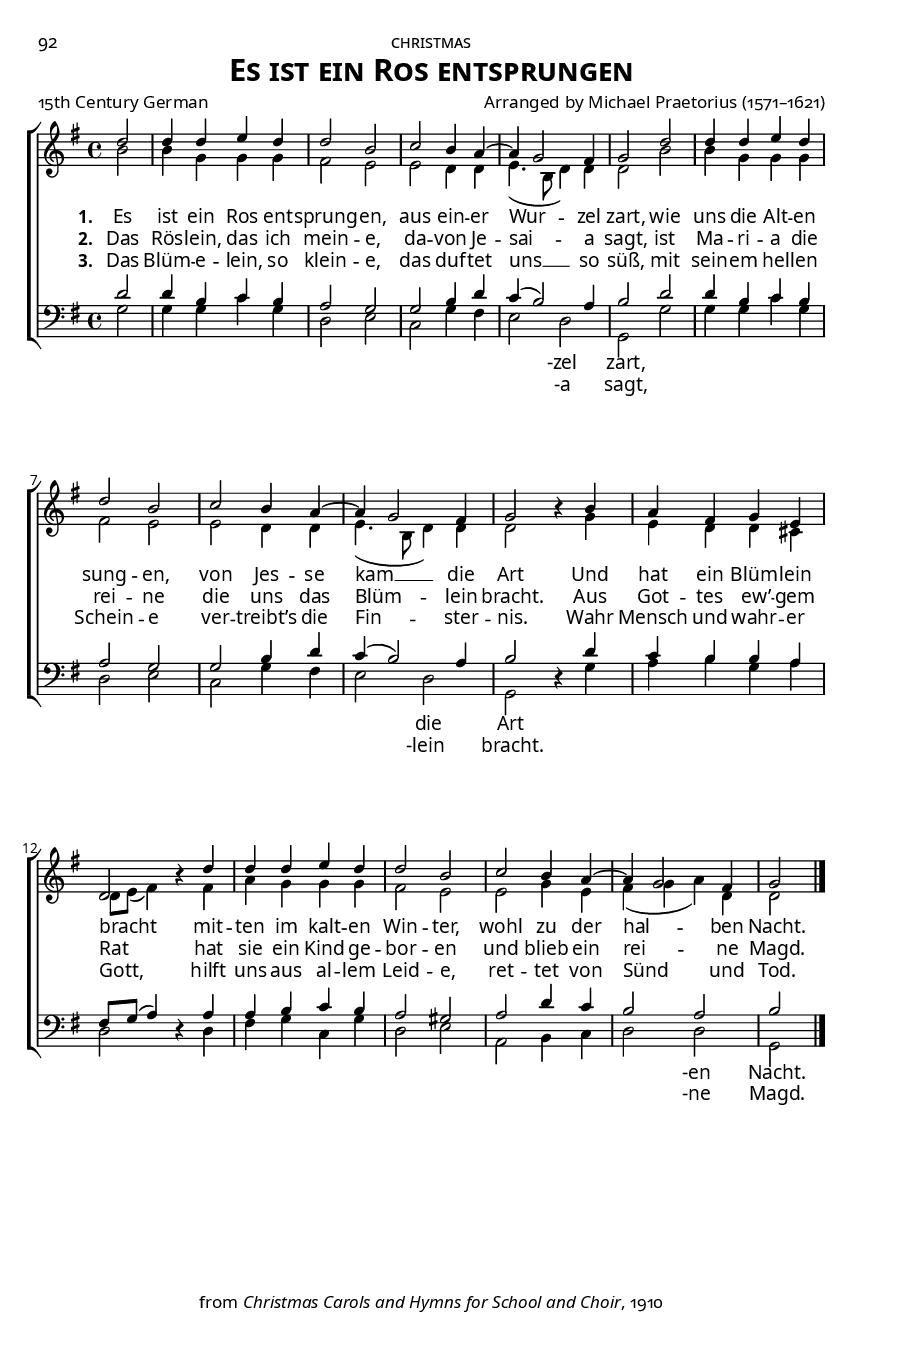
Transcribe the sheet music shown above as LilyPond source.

\version "2.14.2"
\include "util.ly"
\header {
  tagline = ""%\markup { "from" \concat{\italic "HymnsAndCarolsOfChristmas.com"}}

    title = \markup{\override #'(font-name . "Garamond Premier Pro Semibold"){ \abs-fontsize #15 \smallCapsOldStyle"Es ist ein Ros entsprungen"}}
    poet = \markup\oldStyleNum"15th Century German"
    composer = \markup\oldStyleNum"Arranged by Michael Praetorius (1571–1621)"
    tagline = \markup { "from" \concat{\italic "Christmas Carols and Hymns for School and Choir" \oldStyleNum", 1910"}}
  }
\paper {
  print-all-headers = ##f
  paper-height = 9\in
  paper-width = 6\in
  indent = 0\in
  %system-system-spacing = #'((basic-distance . 10) (padding . 0))
  system-system-spacing =
    #'((basic-distance . 0)
       (minimum-distance . 0)
       (padding . 12)
       (stretchability . 100))
  %markup-system-spacing =
  %  #'((basic-distance . 0)
  %     (minimum-distance . 0)
  %     (padding . -5)
  %     (stretchability . 100))
  score-markup-spacing =
    #'((basic-distance . 0)
       (minimum-distance . 0)
       (padding . -2)
       (stretchability . 100))
%{IF_LESSER
  markup-system-spacing #'stretchability = 50
  top-markup-spacing #'stretchability = 30
  last-bottom-spacing #'stretchability = 60
%}%END_IF_LESSER
  ragged-last-bottom = ##t
  ragged-bottom = ##f
  two-sided = ##t
  inner-margin = 0.5\in
  outer-margin = 0.25\in
  top-margin = 0.25\in
  bottom-margin = 0.25\in
  first-page-number = #092
  print-first-page-number = ##t
  headerLine = \markup{\override #'(font-name . "Garamond Premier Pro") \smallCapsOldStyle"christmas"}
  oddHeaderMarkup = \markup\fill-line{
     \override #'(font-name . "Garamond Premier Pro")\abs-fontsize #8.5
     \combine 
        \fill-line{"" \on-the-fly #print-page-number-check-first
        \oldStylePageNum""
        }
        \fill-line{\headerLine}
  }
  evenHeaderMarkup = \markup {
     \override #'(font-name . "Garamond Premier Pro")\abs-fontsize #8.5
     \combine
        \on-the-fly #print-page-number-check-first
        \oldStylePageNum""
        \fill-line{\headerLine}
  }
}
#(set-global-staff-size 15) \paper{ #(define fonts (make-pango-font-tree "GoudyOlSt BT" "Garamond Premier Pro" "Garamond Premier Pro" (/ 15 20))) }
global = {
  \key g \major
  \time 4/4
  \override DynamicLineSpanner #'staff-padding = #0.0
  \override DynamicLineSpanner #'Y-extent = #'(-1 . 1)
  \autoBeamOff
}

sopMusic = \relative c'' {
  \partial 2
  \repeat unfold 2 {
    d2 |
    d4 d e d |
    d2 b |
    c b4 a~ |
    a g2 fis4 |
    g2
  }
  b4\rest b4 |
  a fis g e |
  d2 b'4\rest d4 |
  d d e d |
  d2 b |
  c b4\! a~ |
  a g2 fis4 |
  g2 \bar "|."
}
sopWords = \lyricmode {
  
}

altoMusic = \relative c'' {
  \repeat unfold 2 {
    b2 |
    b4 g g g |
    fis2 e |
    e d4 d |
    e4.( b8 d4) d4 |
    d2
  }
  s4 g |
  e d d cis |
  d8[ e]( fis4) s fis |
  a g g g |
  fis2 e |
  e g4 e |
  fis4( g a) d, |
  d2 \bar "|."
}
altoWords = \lyricmode {
  \dropLyricsV
  \set stanza = #"1. "
  Es ist ein Ros ent -- sprung -- en,
  aus ein -- er Wur -- zel zart,
  wie uns die Alt -- en sung -- en,
  von Jes -- se kam __ die Art
  \set associatedVoice = "tenors"
  Und hat ein Blüm -- lein bracht
  \unset associatedVoice
  mit -- ten im kalt -- en Win -- ter,
  wohl zu der hal -- ben Nacht.
}
altoWordsII = \lyricmode {
  \dropLyricsV
  \set stanza = #"2. "
  Das Rös -- lein, das ich mein -- e,
  da -- von Je -- sai -- a sagt,
  ist Ma -- ri -- a die rei -- ne
  die uns das Blüm -- lein bracht.
  \set associatedVoice = "tenors"
  Aus Got -- tes ew’ -- gem Rat
  \unset associatedVoice
  hat sie ein Kind ge -- bor -- en
  und blieb ein rei -- ne Magd.
}
altoWordsIII = \lyricmode {
  \dropLyricsV
  \set stanza = #"3. "
  Das Blüm -- e -- lein, so klein -- e,
  das duf -- tet uns __ so süß,
  mit sein -- em hel -- len Schein -- e
  ver -- treibt’s die Fin -- ster -- nis.
  \set associatedVoice = "tenors"
  Wahr Mensch und wahr -- er Gott,
  \unset associatedVoice
  hilft uns aus al -- lem Leid -- e,
  ret -- tet von Sünd und Tod.
}
altoWordsIV = \lyricmode {
}
altoWordsV = \lyricmode {
}
altoWordsVI = \lyricmode {
}
tenorMusic = \relative c' {
  \repeat unfold 2 {
    d2 |
    d4 b c b |
    a2 g |
    g b4 d |
    c( b2) a4 |
    b2
  }
  s4 d |
  c b b a |
  fis8[ g]( a4) s4 a4 |

  a b c b |
  a2 gis |
  a d4 c |
  b2 a |
  b \bar "|."
}
tenorWords = \lyricmode {

}

bassMusic = \relative c {
  \repeat unfold 2 {
    g'2 |
    g4 g c g |
    d2 e |
    c g'4 fis |
    e2 d |
    g,
  }
  d'4\rest g |
  a b g a |
  d,2 d4\rest d |
  fis g c, g' |
  d2 e |
  a, b4 c |
  d2 d |
  g, \bar "|."
}
bassWords = \lyricmode {
  \repeat unfold 11 { \skip 1 }
  -zel zart,
  \repeat unfold 11 { \skip 1 }
  die Art
  \repeat unfold 17 { \skip 1 }
  -en Nacht.
}
bassWordsII = \lyricmode {
  \repeat unfold 11 { \skip 1 }
  -a sagt,
  \repeat unfold 11 { \skip 1 }
  -lein bracht.
  \repeat unfold 17 { \skip 1 }
  -ne Magd.
}
bassWordsIII = \lyricmode {
  \repeat unfold 11 { \skip 1 }
  so süß,
  \repeat unfold 11 { \skip 1 }
  -ster -- nis.
  \repeat unfold 17 { \skip 1 }
  und Tod.
}

pianoRH = \relative c' {
  
}
pianoLH = \relative c' {
  
}

\score {
  <<
   \new ChoirStaff <<
%    \new Lyrics = sopranos \with { \override VerticalAxisGroup #'nonstaff-relatedstaff-spacing = #'((basic-distance . 1)) }
    \new Staff = women <<
      \new Voice = "sopranos" { \voiceOne << \global \sopMusic >> }
      \new Voice = "altos" { \voiceTwo << \global \altoMusic >> }
    >>
    \new Lyrics \with { alignAboveContext = #"women" \override VerticalAxisGroup #'nonstaff-relatedstaff-spacing = #'((basic-distance . 1))} \lyricsto "sopranos" \sopWords
   \new Staff = men <<
      \clef bass
      \new Voice = "tenors" { \voiceOne << \global \tenorMusic >> }
      \new Voice = "basses" { \voiceTwo << \global \bassMusic >> }
    >>
    \new Lyrics = "altosVI"  \with { alignBelowContext = #"women" } \lyricsto "altos" \altoWordsVI
    \new Lyrics = "altosV"  \with { alignBelowContext = #"women" } \lyricsto "altos" \altoWordsV
    \new Lyrics = "altosIV"  \with { alignBelowContext = #"women" } \lyricsto "altos" \altoWordsIV
    \new Lyrics = "altosIII"  \with { alignBelowContext = #"women" } \lyricsto "altos" \altoWordsIII
    \new Lyrics = "altosII"  \with { alignBelowContext = #"women" } \lyricsto "altos" \altoWordsII
    \new Lyrics = "altos"  \with { alignBelowContext = #"women" \override VerticalAxisGroup #'nonstaff-relatedstaff-spacing = #'((basic-distance . 1)) } \lyricsto "altos" \altoWords
    \new Lyrics \with { alignAboveContext = #"men" \override VerticalAxisGroup #'nonstaff-relatedstaff-spacing = #'((padding . 0.2)) } \lyricsto "tenors" \tenorWords
%{IF_LESSER
    \new Lyrics \with { alignBelowContext = #"men" \override VerticalAxisGroup #'nonstaff-relatedstaff-spacing = #'((basic-distance . 1)(padding . 0.2)) } \lyricsto "basses" \bassWordsIII
%}%END_IF_LESSER
    \new Lyrics \with { alignBelowContext = #"men" \override VerticalAxisGroup #'nonstaff-relatedstaff-spacing = #'((basic-distance . 1)(padding . 0.2)) } \lyricsto "basses" \bassWordsII
    \new Lyrics \with { alignBelowContext = #"men" \override VerticalAxisGroup #'nonstaff-relatedstaff-spacing = #'((basic-distance . 1)(padding . 0.2)) } \lyricsto "basses" \bassWords
  >>
%    \new PianoStaff << \new Staff { \new Voice { \pianoRH } } \new Staff { \clef "bass" \pianoLH } >>
  >>
  \layout {
    %#(layout-set-staff-size 15)
    %#(define fonts (make-pango-font-tree "GoudyOlSt BT" "Garamond Premier Pro" "Garamond Premier Pro" (/ 15 20)))
    \context {
      \Score
      %\override SpacingSpanner #'base-shortest-duration = #(ly:make-moment 1 8)
      %\override SpacingSpanner #'common-shortest-duration = #(ly:make-moment 1 4)
    }
    \context {
      % Remove all empty staves
      % \Staff \RemoveEmptyStaves \override VerticalAxisGroup #'remove-first = ##t
    }
    \context {
      \Lyrics
      \override LyricText #'X-offset = #center-on-word
    }
  }
  
  \midi {
    \tempo 4 = 100
    \set Staff.midiInstrument = "flute"
  
    \context {
      \Voice
      \remove "Dynamic_performer"
    }
  }
}
